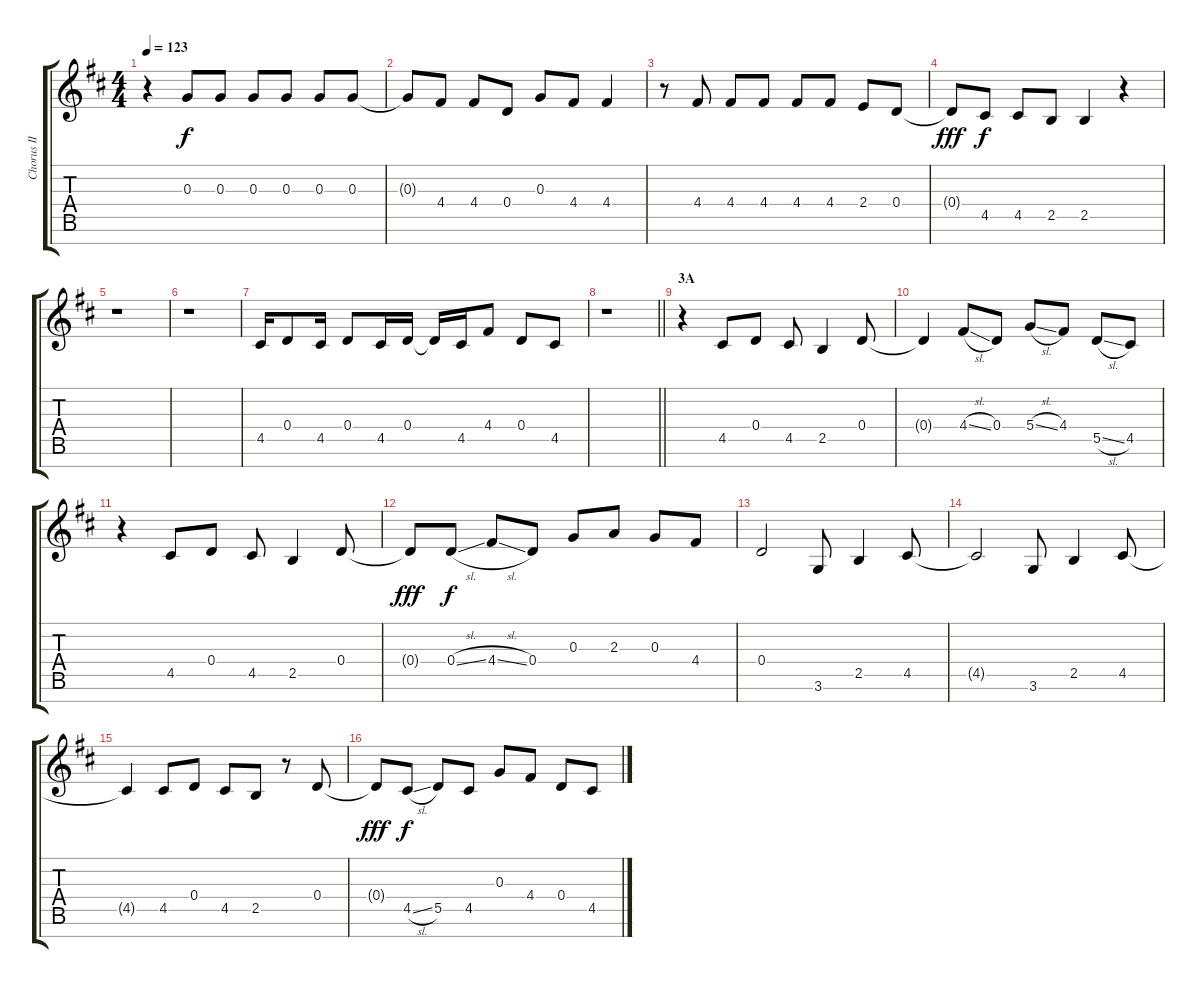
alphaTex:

\track ("Chorus II" "Chorus II") {instrument voiceoohs}
\staff {score tabs}
\tuning (E5 B4 G4 D4 A3 E3 B2) {hide}
\ts (4 4)
\tempo 123
\clef g2
\ks d
r.4{dy f} 0.3.8 0.3.8 0.3.8 0.3.8 0.3.8 0.3.8 |
0.3{t}.8 4.4.8 4.4.8 0.4.8 0.3.8 4.4.8 4.4.4 |
r.8 4.4.8 4.4.8 4.4.8 4.4.8 4.4.8 2.4.8 0.4.8 |
0.4{t}.8{dy fff} 4.5.8{dy f} 4.5.8 2.5.8 2.5.4 r.4 |
r.1 |
r.1 |
4.5.16 0.4.8 4.5.16 0.4.8 4.5.16 0.4.16 0.4{t}.16 4.5.16 4.4.8 0.4.8 4.5.8 |
\barLineRight lightlight
r.1 |
\section ("" "3A")
r.4 4.5.8 0.4.8 4.5.8 2.5.4 0.4.8 |
0.4{t}.4 4.4{sl}.8 0.4.8 5.4{sl}.8 4.4.8 5.5{sl}.8 4.5.8 |
r.4 4.5.8 0.4.8 4.5.8 2.5.4 0.4.8 |
0.4{t}.8{dy fff} 0.4{sl}.8{dy f} 4.4{sl}.8 0.4.8 0.3.8 2.3.8 0.3.8 4.4.8 |
0.4.2 3.6.8 2.5.4 4.5.8 |
4.5{t}.2 3.6.8 2.5.4 4.5.8 |
4.5{t}.4 4.5.8 0.4.8 4.5.8 2.5.8 r.8 0.4.8 |
0.4{t}.8{dy fff} 4.5{sl}.8{dy f} 5.5.8 4.5.8 0.3.8 4.4.8 0.4.8 4.5.8
